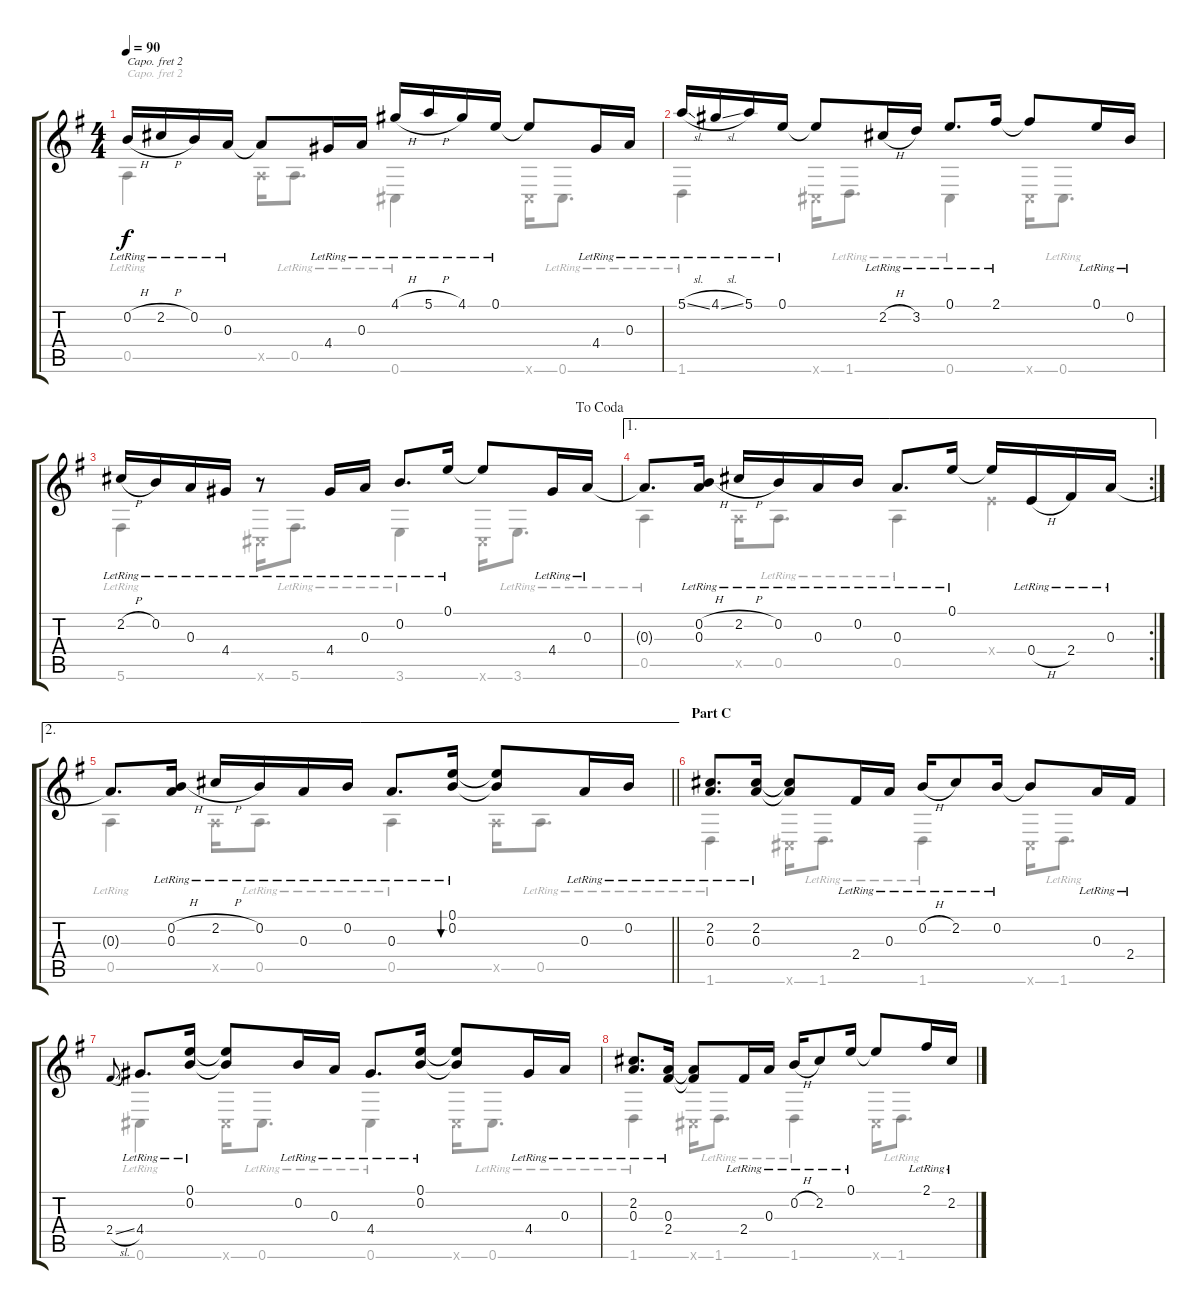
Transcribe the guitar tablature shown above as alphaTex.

\track "" {instrument acousticguitarsteel}
\staff {score tabs}
\capo 2
\tuning (D4 A3 G3 D3 G2 B1) {hide}
\voice
\ts (4 4)
\tempo 90
\clef g2
\ks g
0.2{h lr}.16{dy f} 2.2{h lr}.16 0.2{lr}.16 0.3{lr}.16 0.3{t}.8 4.4{lr}.16 0.3{lr}.16 4.1{h lr}.16 5.1{h lr}.16 4.1{lr}.16 0.1{lr}.16 0.1{t}.8 4.4{lr}.16 0.3{lr}.16 |
5.1{sl lr}.16 4.1{sl lr}.16 5.1{lr}.16 0.1{lr}.16 0.1{t}.8 2.2{h lr}.16 3.2{lr}.16 0.1{lr}.8{d} 2.1{lr}.16 2.1{t}.8 0.1{lr}.16 0.2{lr}.16 |
\jump dacoda
2.2{h lr}.16 0.2{lr}.16 0.3{lr}.16 4.4{lr}.16 r.8 4.4{lr}.16 0.3{lr}.16 0.2{lr}.8{d} 0.1{lr}.16 0.1{t}.8 4.4{lr}.16 0.3{lr}.16 |
\ae 1
\rc 2
0.3{t}.8{d} (0.2{h lr} 0.3{lr}).16 2.2{h lr}.16 0.2{lr}.16 0.3{lr}.16 0.2{lr}.16 0.3{lr}.8{d} 0.1{lr}.16 0.1{t}.16 0.4{h lr}.16 2.4{lr}.16 0.3{lr}.16 |
\ae 2
\barLineRight lightlight
0.3{t}.8{d} (0.2{h lr} 0.3{lr}).16 2.2{h lr}.16 0.2{lr}.16 0.3{lr}.16 0.2{lr}.16 0.3{lr}.8{d} (0.1{lr} 0.2{lr}).16{bu 60} (0.1{t} 0.2{t}).8 0.3{lr}.16 0.2{lr}.16 |
\section ("" "Part C")
(2.2{lr} 0.3{lr}).8{d} (2.2{lr} 0.3{lr}).16 (2.2{t} 0.3{t}).8 2.4{lr}.16 0.3{lr}.16 0.2{h lr}.16 2.2{lr}.8 0.2{lr}.16 0.2{t}.8 0.3{lr}.16 2.4{lr}.16 |
2.4{sl}.8{gr onbeat} 4.4{lr}.8{d} (0.1{lr} 0.2{lr}).16 (0.1{t} 0.2{t}).8 0.2{lr}.16 0.3{lr}.16 4.4{lr}.8{d} (0.1{lr} 0.2{lr}).16 (0.1{t} 0.2{t}).8 4.4{lr}.16 0.3{lr}.16 |
(2.2{lr} 0.3{lr}).8{d} (0.3{lr} 2.4{lr}).16 (0.3{t} 2.4{t}).8 2.4{lr}.16 0.3{lr}.16 0.2{h lr}.16 2.2{lr}.8 0.1{lr}.16 0.1{t}.8 2.1{lr}.16 2.2{lr}.16
\voice
\clef g2
\ottava regular
\simile none
\ks g
0.5{lr}.4{dy f} 0.5{x}.16 0.5{lr}.8{d} 0.6{lr}.4 0.6{x}.16 0.6{lr}.8{d} |
1.6{lr}.4 0.6{x}.16 1.6{lr}.8{d} 0.6{lr}.4 0.6{x}.16 0.6{lr}.8{d} |
5.6{lr}.4 0.6{x}.16 5.6{lr}.8{d} 3.6{lr}.4 0.6{x}.16 3.6{lr}.8{d} |
0.5{lr}.4 0.5{x}.16 0.5{lr}.8{d} 0.5{lr}.4 0.4{x}.4 |
\barLineRight lightlight
0.5{lr}.4 0.5{x}.16 0.5{lr}.8{d} 0.5{lr}.4 0.5{x}.16 0.5{lr}.8{d} |
1.6{lr}.4 0.6{x}.16 1.6{lr}.8{d} 1.6{lr}.4 0.6{x}.16 1.6{lr}.8{d} |
0.6{lr}.4 0.6{x}.16 0.6{lr}.8{d} 0.6{lr}.4 0.6{x}.16 0.6{lr}.8{d} |
1.6{lr}.4 0.6{x}.16 1.6{lr}.8{d} 1.6{lr}.4 0.6{x}.16 1.6{lr}.8{d}
